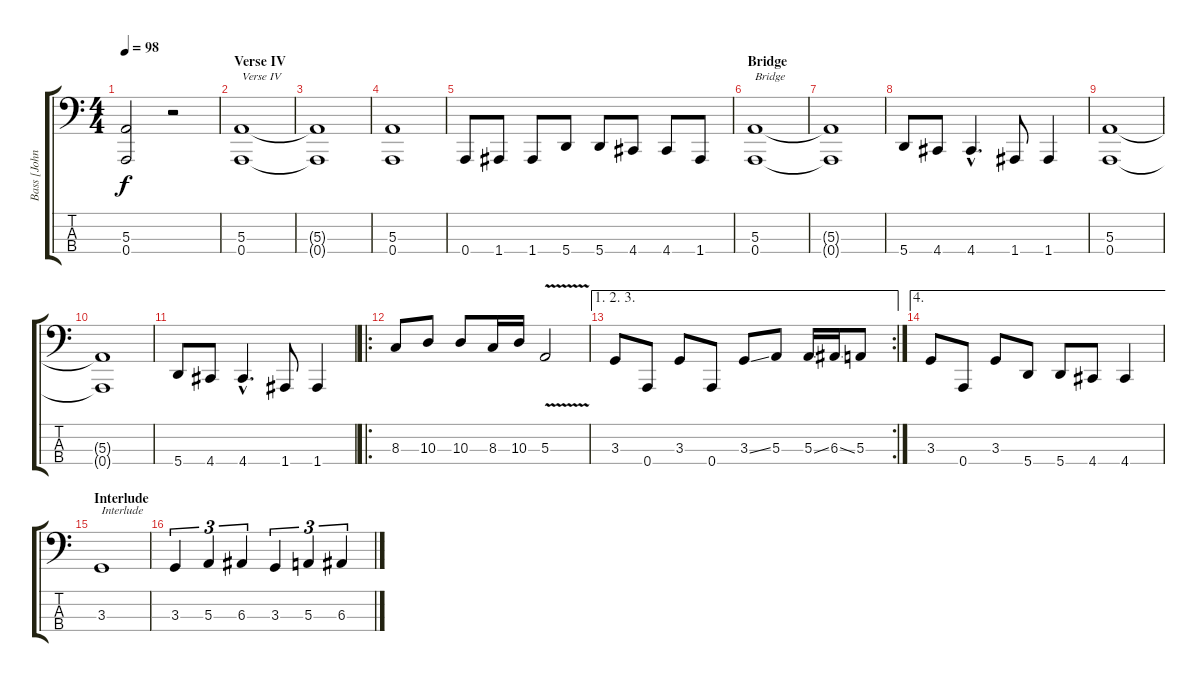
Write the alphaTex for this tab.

\track ("Bass [John Vesano]" "Bass [John") {instrument electricbasspick}
\staff {score tabs}
\tuning (D2 A1 E1 A0) {hide}
\ts (4 4)
\tempo 98
\clef f4
\ks c
(5.3 0.4).2{dy f} r.2 |
\section ("" "Verse IV")
(5.3 0.4).1{txt "Verse IV"} |
(5.3{t} 0.4{t}).1 |
(5.3 0.4).1 |
0.4.8 1.4.8 1.4.8 5.4.8 5.4.8 4.4.8 4.4.8 1.4.8 |
\section ("" "Bridge")
(5.3 0.4).1{txt "Bridge"} |
(5.3{t} 0.4{t}).1 |
5.4.8 4.4.8 4.4{hac}.4{d} 1.4.8 1.4.4 |
(5.3 0.4).1 |
(5.3{t} 0.4{t}).1 |
5.4.8 4.4.8 4.4{hac}.4{d} 1.4.8 1.4.4 |
\ro
8.3.8 10.3.8 10.3.8 8.3.16 10.3.16 5.3{v}.2 |
\ae (1 2 3)
\rc 2
3.3.8 0.4.8 3.3.8 0.4.8 3.3{ss}.8 5.3.8 5.3{ss}.16 6.3{ss}.16 5.3.8 |
\ae 4
3.3.8 0.4.8 3.3.8 5.4.8 5.4.8 4.4.8 4.4.4 |
\section ("" "Interlude")
3.3.1{txt "Interlude"} |
3.3.4{tu (3 2)} 5.3.4{tu (3 2)} 6.3.4{tu (3 2)} 3.3.4{tu (3 2)} 5.3.4{tu (3 2)} 6.3.4{tu (3 2)}
